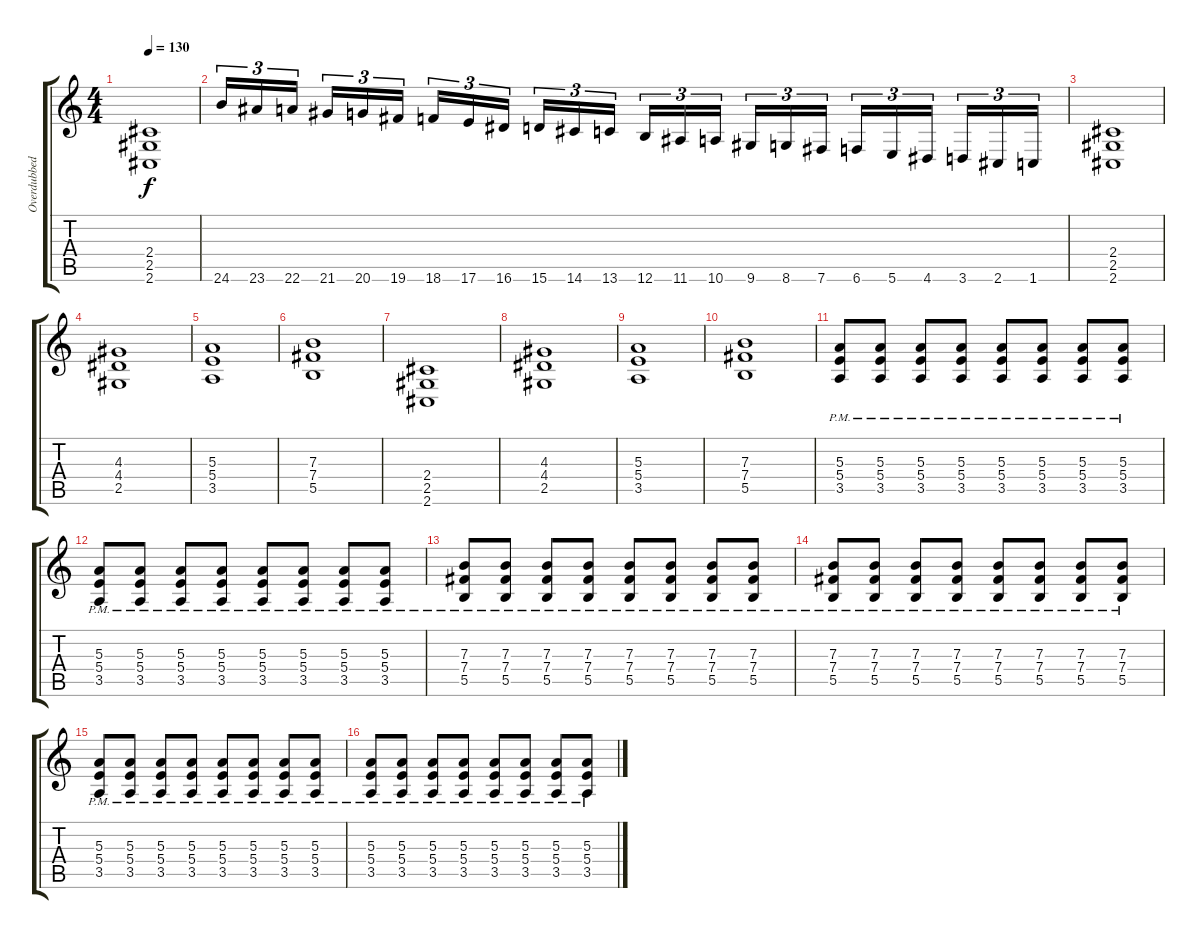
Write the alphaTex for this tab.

\track ("Overdubbed Right Guitar" "Overdubbed") {instrument distortionguitar}
\staff {score tabs}
\tuning (Db4 Ab3 E3 B2 Gb2 B1) {hide}
\ts (4 4)
\tempo 130
\clef g2
\ks c
(2.4{t} 2.5{t} 2.6{t}).1{dy f} |
24.6.16{tu (3 2)} 23.6.16{tu (3 2)} 22.6.16{tu (3 2)} 21.6.16{tu (3 2)} 20.6.16{tu (3 2)} 19.6.16{tu (3 2)} 18.6.16{tu (3 2)} 17.6.16{tu (3 2)} 16.6.16{tu (3 2)} 15.6.16{tu (3 2)} 14.6.16{tu (3 2)} 13.6.16{tu (3 2)} 12.6.16{tu (3 2)} 11.6.16{tu (3 2)} 10.6.16{tu (3 2)} 9.6.16{tu (3 2)} 8.6.16{tu (3 2)} 7.6.16{tu (3 2)} 6.6.16{tu (3 2)} 5.6.16{tu (3 2)} 4.6.16{tu (3 2)} 3.6.16{tu (3 2)} 2.6.16{tu (3 2)} 1.6.16{tu (3 2)} |
(2.4 2.5 2.6).1 |
(4.3 4.4 2.5).1 |
(5.3 5.4 3.5).1 |
(7.3 7.4 5.5).1 |
(2.4 2.5 2.6).1 |
(4.3 4.4 2.5).1 |
(5.3 5.4 3.5).1 |
(7.3 7.4 5.5).1 |
(5.3{pm} 5.4{pm} 3.5{pm}).8 (5.3{pm} 5.4{pm} 3.5{pm}).8 (5.3{pm} 5.4{pm} 3.5{pm}).8 (5.3{pm} 5.4{pm} 3.5{pm}).8 (5.3{pm} 5.4{pm} 3.5{pm}).8 (5.3{pm} 5.4{pm} 3.5{pm}).8 (5.3{pm} 5.4{pm} 3.5{pm}).8 (5.3{pm} 5.4{pm} 3.5{pm}).8 |
(5.3{pm} 5.4{pm} 3.5{pm}).8 (5.3{pm} 5.4{pm} 3.5{pm}).8 (5.3{pm} 5.4{pm} 3.5{pm}).8 (5.3{pm} 5.4{pm} 3.5{pm}).8 (5.3{pm} 5.4{pm} 3.5{pm}).8 (5.3{pm} 5.4{pm} 3.5{pm}).8 (5.3{pm} 5.4{pm} 3.5{pm}).8 (5.3{pm} 5.4{pm} 3.5{pm}).8 |
(7.3{pm} 7.4{pm} 5.5{pm}).8 (7.3{pm} 7.4{pm} 5.5{pm}).8 (7.3{pm} 7.4{pm} 5.5{pm}).8 (7.3{pm} 7.4{pm} 5.5{pm}).8 (7.3{pm} 7.4{pm} 5.5{pm}).8 (7.3{pm} 7.4{pm} 5.5{pm}).8 (7.3{pm} 7.4{pm} 5.5{pm}).8 (7.3{pm} 7.4{pm} 5.5{pm}).8 |
(7.3{pm} 7.4{pm} 5.5{pm}).8 (7.3{pm} 7.4{pm} 5.5{pm}).8 (7.3{pm} 7.4{pm} 5.5{pm}).8 (7.3{pm} 7.4{pm} 5.5{pm}).8 (7.3{pm} 7.4{pm} 5.5{pm}).8 (7.3{pm} 7.4{pm} 5.5{pm}).8 (7.3{pm} 7.4{pm} 5.5{pm}).8 (7.3{pm} 7.4{pm} 5.5{pm}).8 |
(5.3{pm} 5.4{pm} 3.5{pm}).8 (5.3{pm} 5.4{pm} 3.5{pm}).8 (5.3{pm} 5.4{pm} 3.5{pm}).8 (5.3{pm} 5.4{pm} 3.5{pm}).8 (5.3{pm} 5.4{pm} 3.5{pm}).8 (5.3{pm} 5.4{pm} 3.5{pm}).8 (5.3{pm} 5.4{pm} 3.5{pm}).8 (5.3{pm} 5.4{pm} 3.5{pm}).8 |
(5.3{pm} 5.4{pm} 3.5{pm}).8 (5.3{pm} 5.4{pm} 3.5{pm}).8 (5.3{pm} 5.4{pm} 3.5{pm}).8 (5.3{pm} 5.4{pm} 3.5{pm}).8 (5.3{pm} 5.4{pm} 3.5{pm}).8 (5.3{pm} 5.4{pm} 3.5{pm}).8 (5.3{pm} 5.4{pm} 3.5{pm}).8 (5.3{pm} 5.4{pm} 3.5{pm}).8
